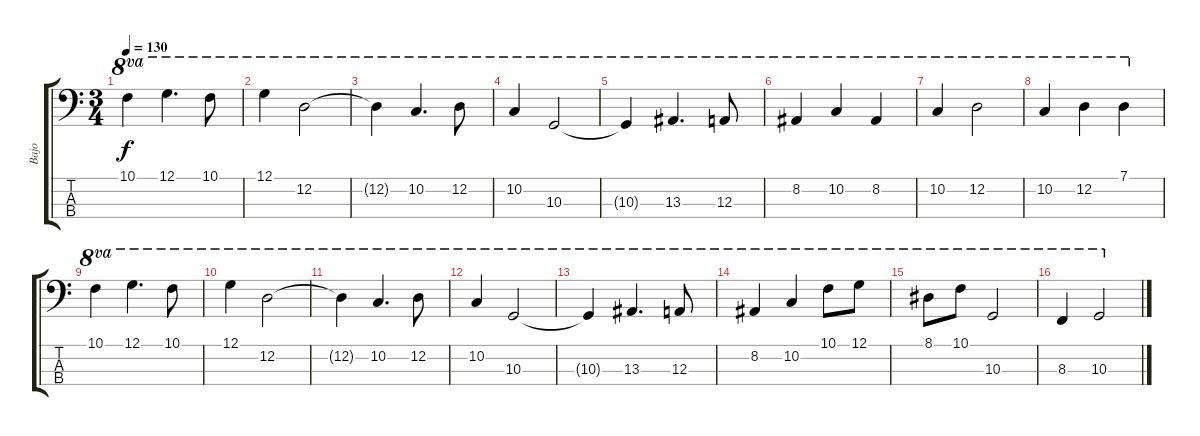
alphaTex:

\track ("Bajo" "Bajo") {instrument electricbassfinger}
\staff {score tabs}
\tuning (G2 D2 A1 E1) {hide}
\ts (3 4)
\tempo 130
\clef f4
\ks c
10.1.4{ot 8va dy f} 12.1.4{d ot 8va} 10.1.8{ot 8va} |
12.1.4{ot 8va} 12.2.2{ot 8va} |
12.2{t}.4{ot 8va} 10.2.4{d ot 8va} 12.2.8{ot 8va} |
10.2.4{ot 8va} 10.3.2{ot 8va} |
10.3{t}.4{ot 8va} 13.3.4{d ot 8va} 12.3.8{ot 8va} |
8.2.4{ot 8va} 10.2.4{ot 8va} 8.2.4{ot 8va} |
10.2.4{ot 8va} 12.2.2{ot 8va} |
10.2.4{ot 8va} 12.2.4{ot 8va} 7.1.4{ot 8va} |
10.1.4{ot 8va} 12.1.4{d ot 8va} 10.1.8{ot 8va} |
12.1.4{ot 8va} 12.2.2{ot 8va} |
12.2{t}.4{ot 8va} 10.2.4{d ot 8va} 12.2.8{ot 8va} |
10.2.4{ot 8va} 10.3.2{ot 8va} |
10.3{t}.4{ot 8va} 13.3.4{d ot 8va} 12.3.8{ot 8va} |
8.2.4{ot 8va} 10.2.4{ot 8va} 10.1.8{ot 8va} 12.1.8{ot 8va} |
8.1.8{ot 8va} 10.1.8{ot 8va} 10.3.2{ot 8va} |
8.3.4{ot 8va} 10.3.2{ot 8va}
